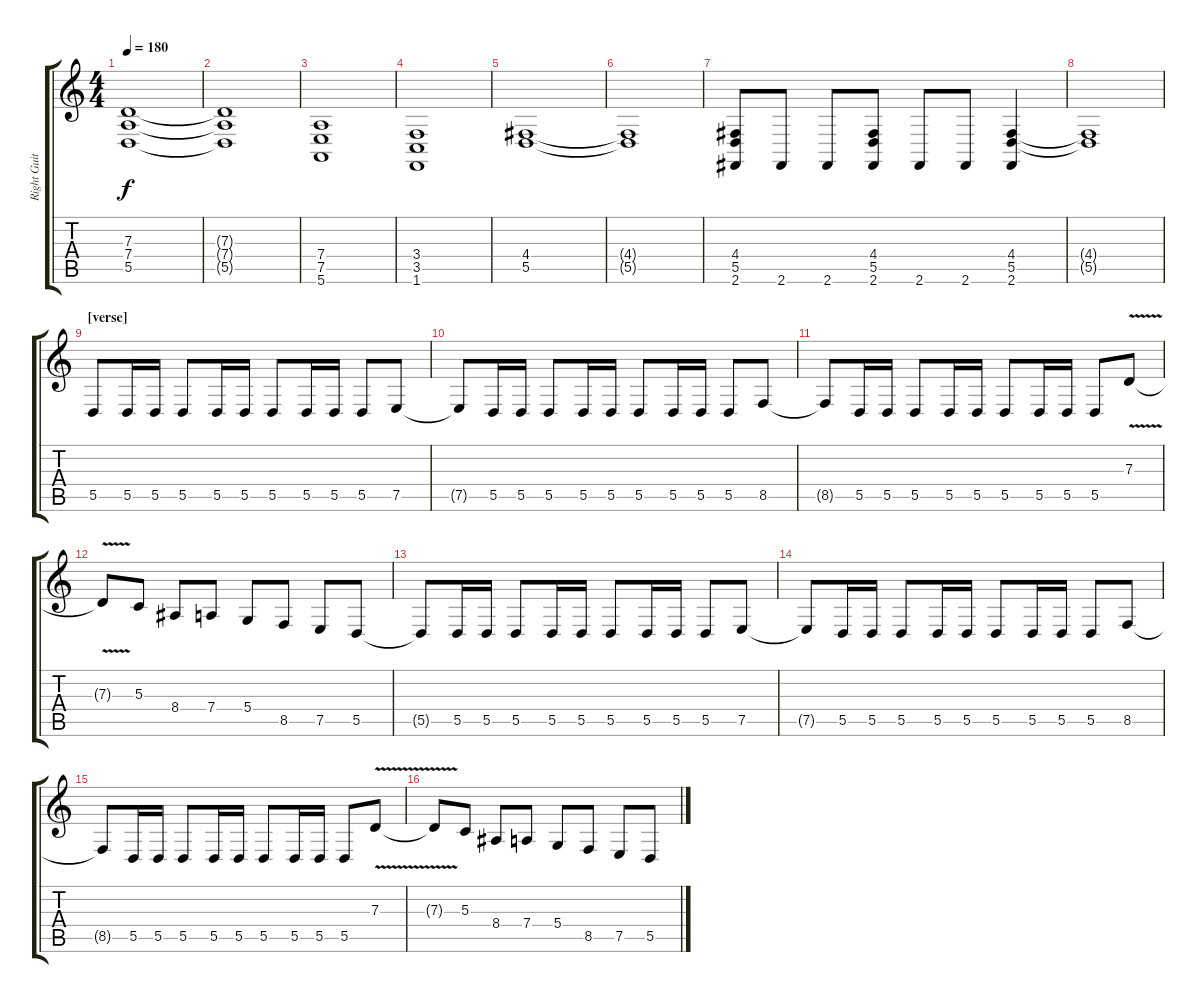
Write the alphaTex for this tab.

\track ("Right Guitar Synth" "Right Guit") {instrument pad5bowed}
\staff {score tabs}
\tuning (E4 B3 G3 D3 A2 E2) {hide}
\ts (4 4)
\tempo 180
\clef g2
\ks c
(7.3 7.4 5.5).1{dy f} |
(7.3{t} 7.4{t} 5.5{t}).1 |
(7.4 7.5 5.6).1 |
(3.4 3.5 1.6).1 |
(4.4 5.5).1 |
(4.4{t} 5.5{t}).1 |
(4.4 5.5 2.6).8 2.6.8 2.6.8 (4.4 5.5 2.6).8 2.6.8 2.6.8 (4.4 5.5 2.6).4 |
(4.4{t} 5.5{t}).1 |
\section ("" "[verse]")
5.5.8 5.5.16 5.5.16 5.5.8 5.5.16 5.5.16 5.5.8 5.5.16 5.5.16 5.5.8 7.5.8 |
7.5{t}.8 5.5.16 5.5.16 5.5.8 5.5.16 5.5.16 5.5.8 5.5.16 5.5.16 5.5.8 8.5.8 |
8.5{t}.8 5.5.16 5.5.16 5.5.8 5.5.16 5.5.16 5.5.8 5.5.16 5.5.16 5.5.8 7.3{v}.8 |
7.3{t}.8 5.3.8 8.4.8 7.4.8 5.4.8 8.5.8 7.5.8 5.5.8 |
5.5{t}.8 5.5.16 5.5.16 5.5.8 5.5.16 5.5.16 5.5.8 5.5.16 5.5.16 5.5.8 7.5.8 |
7.5{t}.8 5.5.16 5.5.16 5.5.8 5.5.16 5.5.16 5.5.8 5.5.16 5.5.16 5.5.8 8.5.8 |
8.5{t}.8 5.5.16 5.5.16 5.5.8 5.5.16 5.5.16 5.5.8 5.5.16 5.5.16 5.5.8 7.3{v}.8 |
7.3{t}.8 5.3.8 8.4.8 7.4.8 5.4.8 8.5.8 7.5.8 5.5.8
